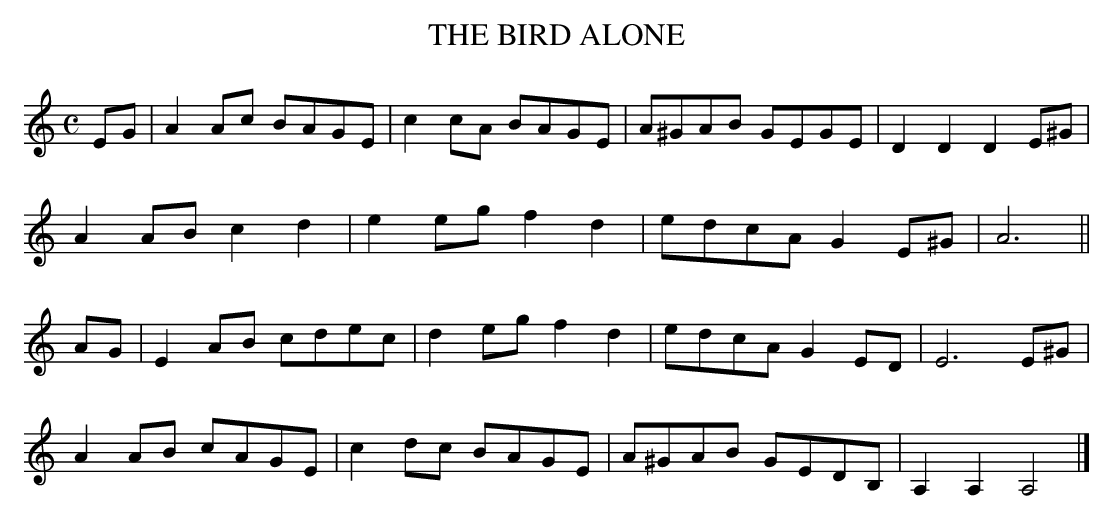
X:1
T:THE BIRD ALONE
Y:"moderate"
M:C
L:1/8
K:Am
EG|A2Ac BAGE|c2cA BAGE|A^GAB GEGE|D2D2 D2E^G|
A2AB c2d2|e2eg f2d2|edcA G2E^G|A6||
AG|E2AB cdec|d2eg f2d2|edcA G2ED|E6 E^G|
A2AB cAGE|c2dc BAGE|A^GAB GEDB,|A,2A,2A,4|]
